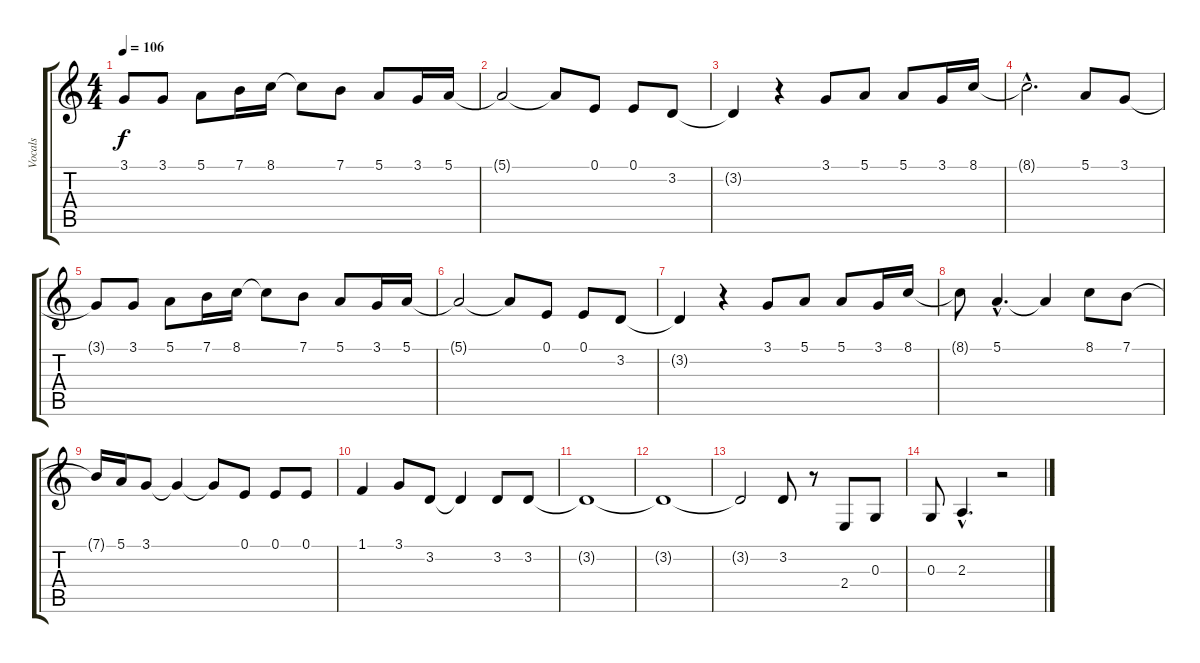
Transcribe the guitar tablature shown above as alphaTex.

\track ("Vocals" "Vocals") {instrument lead1square}
\staff {score tabs}
\tuning (E4 B3 G3 D3 A2 E2) {hide}
\ts (4 4)
\tempo 106
\clef g2
\ks c
3.1{t}.8{dy f} 3.1.8 5.1.8 7.1.16 8.1.16 8.1{t}.8 7.1.8 5.1.8 3.1.16 5.1.16 |
5.1{t}.2 5.1{t}.8 0.1.8 0.1.8 3.2.8 |
3.2{t}.4 r.4 3.1.8 5.1.8 5.1.8 3.1.16 8.1.16 |
8.1{hac t}.2{d} 5.1.8 3.1.8 |
3.1{t}.8 3.1.8 5.1.8 7.1.16 8.1.16 8.1{t}.8 7.1.8 5.1.8 3.1.16 5.1.16 |
5.1{t}.2 5.1{t}.8 0.1.8 0.1.8 3.2.8 |
3.2{t}.4 r.4 3.1.8 5.1.8 5.1.8 3.1.16 8.1.16 |
8.1{t}.8 5.1{hac}.4{d} 5.1{t}.4 8.1.8 7.1.8 |
7.1{t}.16 5.1.16 3.1.8 3.1{t}.4 3.1{t}.8 0.1.8 0.1.8 0.1.8 |
1.1.4 3.1.8 3.2.8 3.2{t}.4 3.2.8 3.2.8 |
3.2{t}.1 |
3.2{t}.1 |
3.2{t}.2 3.2.8 r.8 2.4.8 0.3.8 |
0.3.8 2.3{hac}.4{d} r.2
